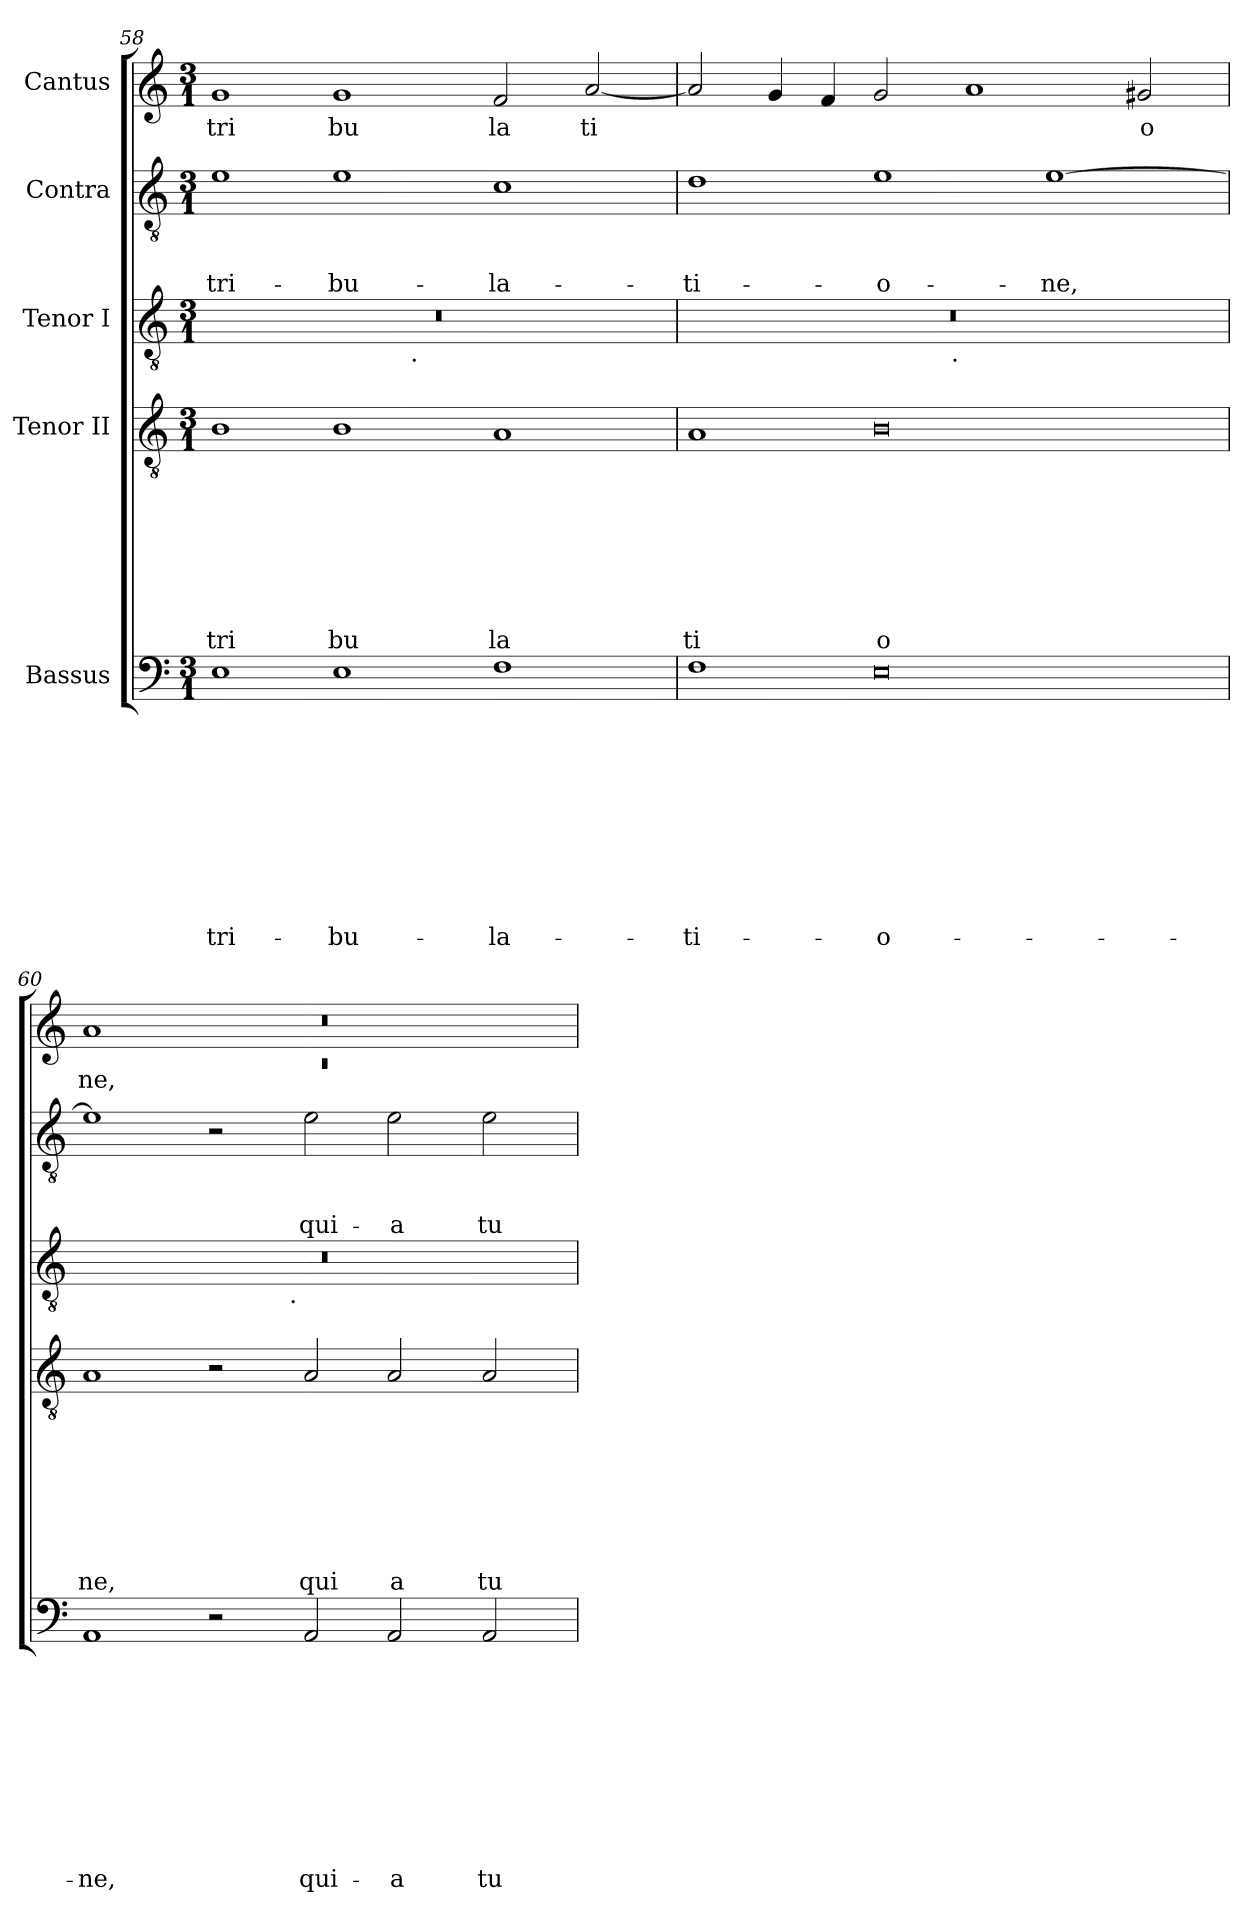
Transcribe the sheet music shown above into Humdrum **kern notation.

**kern	**text	**text	**text	**text	**text	**text	**text	**text	**text	**text	**kern	**text	**text	**text	**text	**text	**text	**text	**text	**kern	**kern	**text	**text	**text	**kern	**text
*part5	*part5	*part5	*part5	*part5	*part5	*part5	*part5	*part5	*part5	*part5	*part4	*part4	*part4	*part4	*part4	*part4	*part4	*part4	*part4	*part3	*part2	*part2	*part2	*part2	*part1	*part1
*staff5	*staff5	*staff5	*staff5	*staff5	*staff5	*staff5	*staff5	*staff5	*staff5	*staff5	*staff4	*staff4	*staff4	*staff4	*staff4	*staff4	*staff4	*staff4	*staff4	*staff3	*staff2	*staff2	*staff2	*staff2	*staff1	*staff1
*I"Bassus	*	*	*	*	*	*	*	*	*	*	*I"Tenor II	*	*	*	*	*	*	*	*	*I"Tenor I	*I"Contra	*	*	*	*I"Cantus	*
*clefF4	*	*	*	*	*	*	*	*	*	*	*clefGv2	*	*	*	*	*	*	*	*	*clefGv2	*clefGv2	*	*	*	*clefG2	*
*k[]	*	*	*	*	*	*	*	*	*	*	*k[]	*	*	*	*	*	*	*	*	*k[]	*k[]	*	*	*	*k[]	*
*C:	*	*	*	*	*	*	*	*	*	*	*C:	*	*	*	*	*	*	*	*	*C:	*C:	*	*	*	*C:	*
*M3/1	*	*	*	*	*	*	*	*	*	*	*M3/1	*	*	*	*	*	*	*	*	*M3/1	*M3/1	*	*	*	*M3/1	*
=58	=58	=58	=58	=58	=58	=58	=58	=58	=58	=58	=58	=58	=58	=58	=58	=58	=58	=58	=58	=58	=58	=58	=58	=58	=58	=58
!	!	!	!	!	!	!	!	!	!	!LO:LY:b	!	!	!	!	!	!	!	!	!LO:LY:b	!	!	!	!	!LO:LY:b	!	!LO:LY:b
*	*	*	*	*	*	*	*	*	*	*	*	*	*	*	*	*	*	*	*	*^	*	*	*	*	*	*
1E	.	.	.	.	.	.	.	.	.	tri-	1B	.	.	.	.	.	.	.	tri	0.r	1ryy	1e	.	.	tri-	1g	tri
!	!	!	!	!	!	!	!	!	!	!LO:LY:b	!	!	!	!	!	!	!	!	!LO:LY:b	!	!	!	!	!	!LO:LY:b	!	!LO:LY:b
1E	.	.	.	.	.	.	.	.	.	-bu-	1B	.	.	.	.	.	.	.	bu	.	4...ryy	1e	.	.	-bu-	1g	bu
!	!	!	!	!	!	!	!	!	!	!	!	!	!	!	!	!	!	!	!	!	!LO:TX:b:t=.	!	!	!	!	!	!
.	.	.	.	.	.	.	.	.	.	.	.	.	.	.	.	.	.	.	.	.	1ryy	.	.	.	.	.	.
!	!	!	!	!	!	!	!	!	!	!LO:LY:b	!	!	!	!	!	!	!	!	!LO:LY:b	!	!	!	!	!	!LO:LY:b	!	!LO:LY:b
1F	.	.	.	.	.	.	.	.	.	-la-	1A	.	.	.	.	.	.	.	la	.	.	1c	.	.	-la-	2f/	la
.	.	.	.	.	.	.	.	.	.	.	.	.	.	.	.	.	.	.	.	.	2ryy	.	.	.	.	.	.
!	!	!	!	!	!	!	!	!	!	!	!	!	!	!	!	!	!	!	!	!	!	!	!	!	!	!	!LO:LY:b
.	.	.	.	.	.	.	.	.	.	.	.	.	.	.	.	.	.	.	.	.	.	.	.	.	.	[<2a/	ti
.	.	.	.	.	.	.	.	.	.	.	.	.	.	.	.	.	.	.	.	.	32ryy	.	.	.	.	.	.
=59	=59	=59	=59	=59	=59	=59	=59	=59	=59	=59	=59	=59	=59	=59	=59	=59	=59	=59	=59	=59	=59	=59	=59	=59	=59	=59	=59
!	!	!	!	!	!	!	!	!	!	!LO:LY:b	!	!	!	!	!	!	!	!	!LO:LY:b	!	!	!	!	!	!LO:LY:b	!	!
1F	.	.	.	.	.	.	.	.	.	-ti-	1A	.	.	.	.	.	.	.	ti	0.r	1ryy	1d	.	.	-ti-	2a/]	.
.	.	.	.	.	.	.	.	.	.	.	.	.	.	.	.	.	.	.	.	.	.	.	.	.	.	4g/	.
.	.	.	.	.	.	.	.	.	.	.	.	.	.	.	.	.	.	.	.	.	.	.	.	.	.	4f/	.
!	!	!	!	!	!	!	!	!	!	!LO:LY:b	!	!	!	!	!	!	!	!	!LO:LY:b	!	!	!	!	!	!LO:LY:b	!	!
0E	.	.	.	.	.	.	.	.	.	-o-	0B	.	.	.	.	.	.	.	o	.	4...ryy	1e	.	.	-o-	2g/	.
!	!	!	!	!	!	!	!	!	!	!	!	!	!	!	!	!	!	!	!	!	!LO:TX:b:t=.	!	!	!	!	!	!
.	.	.	.	.	.	.	.	.	.	.	.	.	.	.	.	.	.	.	.	.	1ryy	.	.	.	.	.	.
.	.	.	.	.	.	.	.	.	.	.	.	.	.	.	.	.	.	.	.	.	.	.	.	.	.	1a	.
!	!	!	!	!	!	!	!	!	!	!	!	!	!	!	!	!	!	!	!	!	!	!	!	!	!LO:LY:b	!	!
.	.	.	.	.	.	.	.	.	.	.	.	.	.	.	.	.	.	.	.	.	.	[>1e	.	.	-ne,	.	.
.	.	.	.	.	.	.	.	.	.	.	.	.	.	.	.	.	.	.	.	.	2ryy	.	.	.	.	.	.
!	!	!	!	!	!	!	!	!	!	!	!	!	!	!	!	!	!	!	!	!	!	!	!	!	!	!	!LO:LY:b
.	.	.	.	.	.	.	.	.	.	.	.	.	.	.	.	.	.	.	.	.	.	.	.	.	.	2g#/	o
.	.	.	.	.	.	.	.	.	.	.	.	.	.	.	.	.	.	.	.	.	32ryy	.	.	.	.	.	.
=60	=60	=60	=60	=60	=60	=60	=60	=60	=60	=60	=60	=60	=60	=60	=60	=60	=60	=60	=60	=60	=60	=60	=60	=60	=60	=60	=60
*	*	*	*	*	*	*	*	*	*	*	*	*	*	*	*	*	*	*	*	*	*	*	*	*	*	*^	*
*	*	*	*	*	*	*	*	*	*	*	*	*	*	*	*	*	*	*	*	*	*	*	*	*	*	*	*^	*
!	!	!	!	!	!	!	!	!	!	!LO:LY:b	!	!	!	!	!	!	!	!	!LO:LY:b	!	!	!	!	!	!	!	!LO:N:vis=1	!LO:N:vis=1	!LO:LY:b
1AA	.	.	.	.	.	.	.	.	.	-ne,	1A	.	.	.	.	.	.	.	ne,	0.r	1ryy	1e]	.	.	.	1a	0.rc	0.r	ne,
2r	.	.	.	.	.	.	.	.	.	.	2r	.	.	.	.	.	.	.	.	.	4...ryy	2r	.	.	.	0ryy	.	.	.
!	!	!	!	!	!	!	!	!	!	!	!	!	!	!	!	!	!	!	!	!	!LO:TX:b:t=.	!	!	!	!	!	!	!	!
.	.	.	.	.	.	.	.	.	.	.	.	.	.	.	.	.	.	.	.	.	1ryy	.	.	.	.	.	.	.	.
!	!	!	!	!	!	!	!	!	!	!LO:LY:b	!	!	!	!	!	!	!	!	!LO:LY:b	!	!	!	!	!	!LO:LY:b	!	!	!	!
2AA/	.	.	.	.	.	.	.	.	.	qui-	2A/	.	.	.	.	.	.	.	qui	.	.	2e\	.	.	qui-	.	.	.	.
!	!	!	!	!	!	!	!	!	!	!LO:LY:b	!	!	!	!	!	!	!	!	!LO:LY:b	!	!	!	!	!	!LO:LY:b	!	!	!	!
2AA/	.	.	.	.	.	.	.	.	.	-a	2A/	.	.	.	.	.	.	.	a	.	.	2e\	.	.	-a	.	.	.	.
.	.	.	.	.	.	.	.	.	.	.	.	.	.	.	.	.	.	.	.	.	2ryy	.	.	.	.	.	.	.	.
!	!	!	!	!	!	!	!	!	!	!LO:LY:b	!	!	!	!	!	!	!	!	!LO:LY:b	!	!	!	!	!	!LO:LY:b	!	!	!	!
2AA/	.	.	.	.	.	.	.	.	.	tu	2A/	.	.	.	.	.	.	.	tu	.	.	2e\	.	.	tu	.	.	.	.
.	.	.	.	.	.	.	.	.	.	.	.	.	.	.	.	.	.	.	.	.	32ryy	.	.	.	.	.	.	.	.
*	*	*	*	*	*	*	*	*	*	*	*	*	*	*	*	*	*	*	*	*v	*v	*	*	*	*	*v	*v	*v	*
=	=	=	=	=	=	=	=	=	=	=	=	=	=	=	=	=	=	=	=	=	=	=	=	=	=	=
*-	*-	*-	*-	*-	*-	*-	*-	*-	*-	*-	*-	*-	*-	*-	*-	*-	*-	*-	*-	*-	*-	*-	*-	*-	*-	*-
